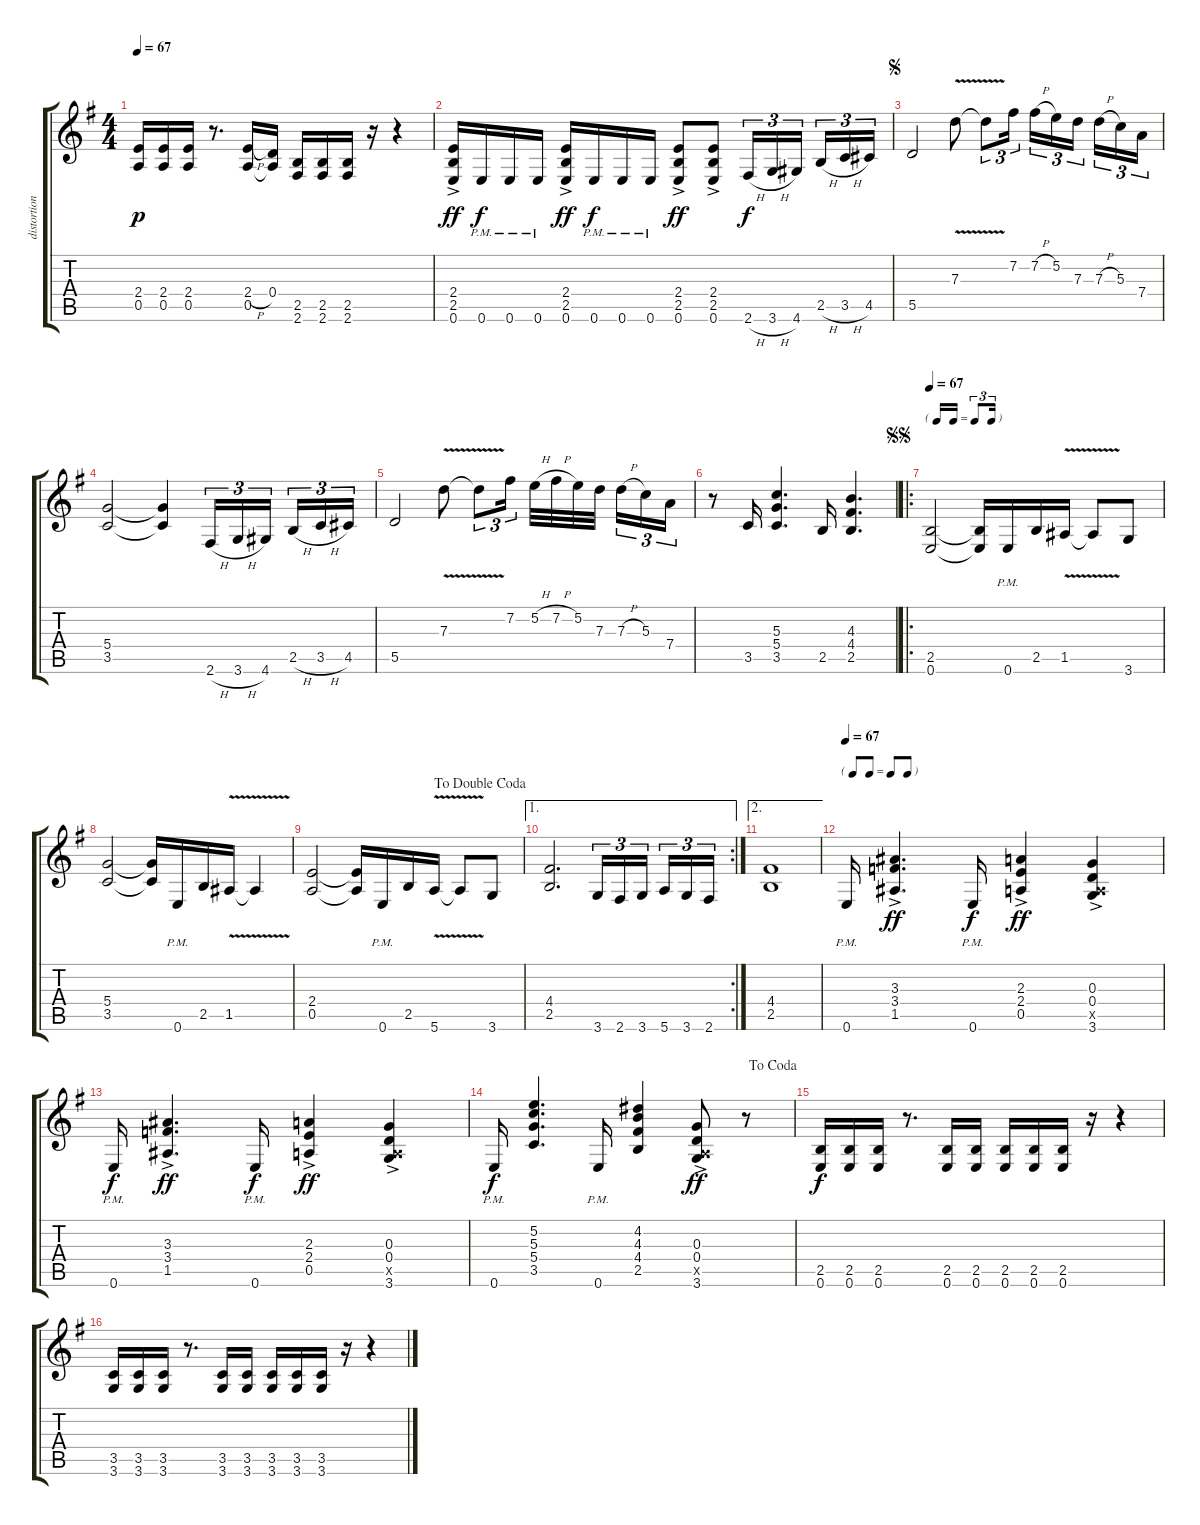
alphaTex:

\track ("distortion guitar" "distortion") {instrument distortionguitar}
\staff {score tabs}
\tuning (E4 B3 G3 D3 A2 E2) {hide}
\ts (4 4)
\tempo 67
\clef g2
\ks g
(2.4 0.5).16{dy p} (2.4 0.5).16 (2.4 0.5).16 r.8{d} (2.4{h} 0.5).16 (0.4 0.5{t}).16 (2.5 2.6).16 (2.5 2.6).16 (2.5 2.6).16 r.16 r.4 |
(2.4{ac} 2.5{ac} 0.6{ac}).16{dy ff} 0.6{pm}.16{dy f} 0.6{pm}.16 0.6{pm}.16 (2.4{ac} 2.5{ac} 0.6{ac}).16{dy ff} 0.6{pm}.16{dy f} 0.6{pm}.16 0.6{pm}.16 (2.4{ac} 2.5{ac} 0.6{ac}).8{dy ff} (2.4{ac} 2.5{ac} 0.6{ac}).8 2.6{h}.16{tu (3 2) dy f} 3.6{h}.16{tu (3 2)} 4.6.16{tu (3 2) beam splitsecondary} 2.5{h}.16{tu (3 2)} 3.5{h}.16{tu (3 2)} 4.5.16{tu (3 2)} |
\jump segno
5.5.2 7.3{v}.8 7.3{v t}.8{tu (3 2)} 7.2.16{tu (3 2)} 7.2{h}.16{tu (3 2)} 5.2.16{tu (3 2)} 7.3.16{tu (3 2) beam splitsecondary} 7.3{h}.16{tu (3 2)} 5.3.16{tu (3 2)} 7.4.16{tu (3 2)} |
(5.4 3.5).2 (5.4{t} 3.5{t}).4 2.6{h}.16{tu (3 2)} 3.6{h}.16{tu (3 2)} 4.6.16{tu (3 2) beam splitsecondary} 2.5{h}.16{tu (3 2)} 3.5{h}.16{tu (3 2)} 4.5.16{tu (3 2)} |
5.5.2 7.3{v}.8 7.3{v t}.8{tu (3 2)} 7.2.16{tu (3 2)} 5.2{h}.32 7.2{h}.32 5.2.32 7.3.32{beam splitsecondary} 7.3{h}.16{tu (3 2)} 5.3.16{tu (3 2)} 7.4.16{tu (3 2)} |
r.8 3.5.16 (5.3 5.4 3.5).4{d} 2.5.16 (4.3 4.4 2.5).4{d} |
\ro
\tf triplet16th
\jump segnosegno
\tempo 67
(2.5 0.6).2 (2.5{t} 0.6{t}).16 0.6{pm}.16 2.5.16 1.5{v}.16 1.5{v t}.8 3.6.8 |
(5.4 3.5).2 (5.4{t} 3.5{t}).16 0.6{pm}.16 2.5.16 1.5{v}.16 1.5{v t}.4 |
\jump dadoublecoda
(2.4 0.5).2 (2.4{t} 0.5{t}).16 0.6{pm}.16 2.5.16 5.6{v}.16 5.6{v t}.8 3.6.8 |
\ae 1
\rc 2
(4.4 2.5).2{d} 3.6.16{tu (3 2)} 2.6.16{tu (3 2)} 3.6.16{tu (3 2) beam splitsecondary} 5.6.16{tu (3 2)} 3.6.16{tu (3 2)} 2.6.16{tu (3 2)} |
\ae 2
(4.4 2.5).1 |
\tf none
\tempo 67
0.6{pm}.16 (3.3{ac} 3.4{ac} 1.5{ac}).4{d dy ff} 0.6{pm}.16{dy f} (2.3{ac} 2.4{ac} 0.5{ac}).4{dy ff} (0.3{ac} 0.4{ac} 0.5{ac x} 3.6{ac}).4 |
0.6{pm}.16{dy f} (3.3{ac} 3.4{ac} 1.5{ac}).4{d dy ff} 0.6{pm}.16{dy f} (2.3{ac} 2.4{ac} 0.5{ac}).4{dy ff} (0.3{ac} 0.4{ac} 0.5{ac x} 3.6{ac}).4 |
\jump dacoda
0.6{pm}.16{dy f} (5.2 5.3 5.4 3.5).4{d} 0.6{pm}.16 (4.2 4.3 4.4 2.5).4 (0.3{ac} 0.4{ac} 0.5{ac x} 3.6{ac}).8{dy ff} r.8 |
(2.5 0.6).16{dy f} (2.5 0.6).16 (2.5 0.6).16 r.8{d} (2.5 0.6).16 (2.5 0.6).16 (2.5 0.6).16 (2.5 0.6).16 (2.5 0.6).16 r.16 r.4 |
(3.5 3.6).16 (3.5 3.6).16 (3.5 3.6).16 r.8{d} (3.5 3.6).16 (3.5 3.6).16 (3.5 3.6).16 (3.5 3.6).16 (3.5 3.6).16 r.16 r.4
